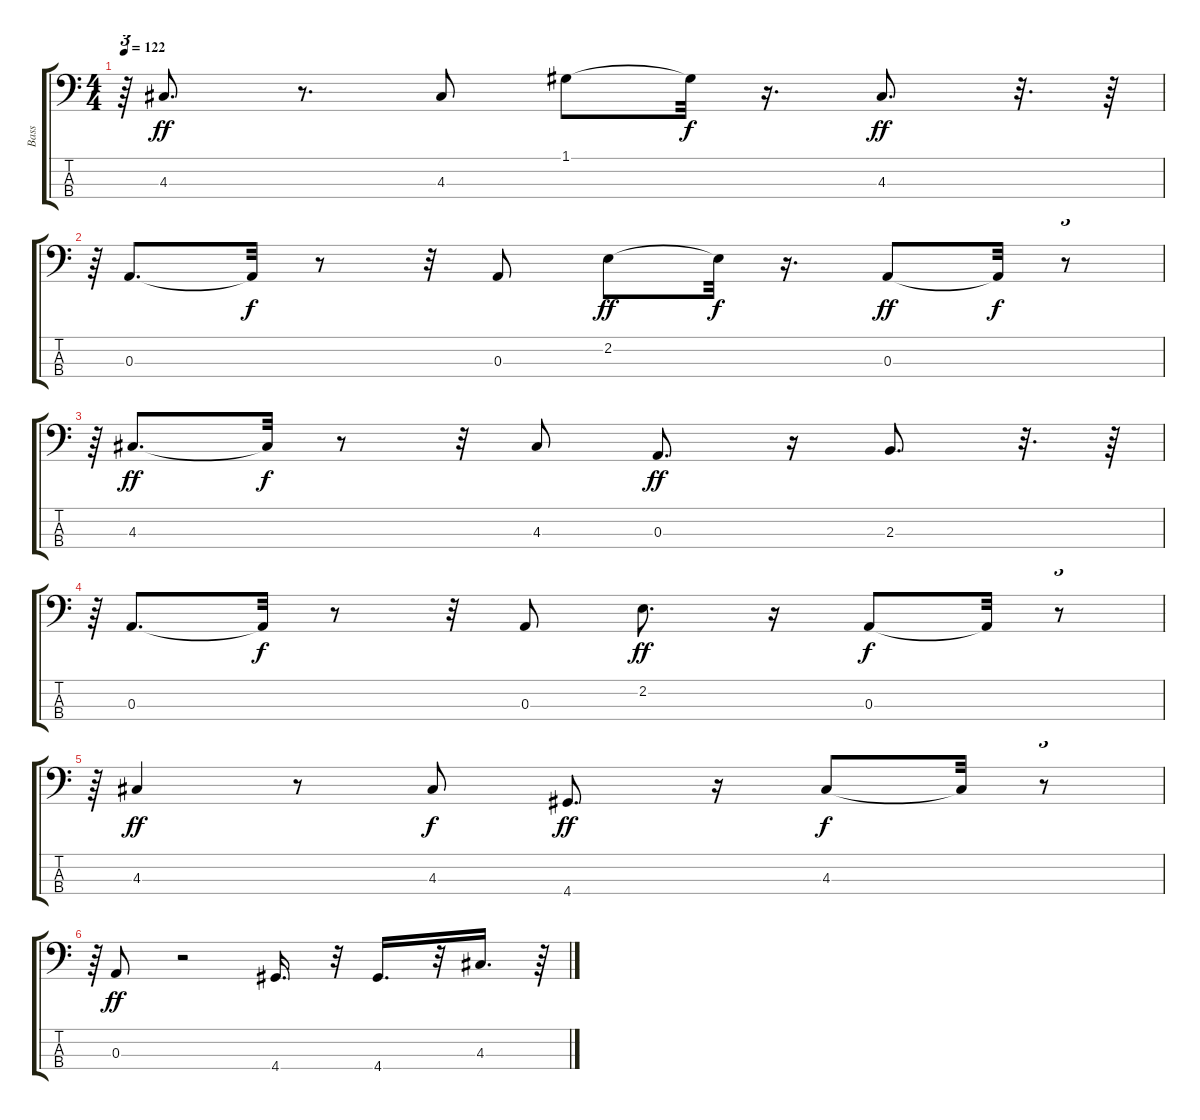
\track ("Bass" "Bass") {instrument fretlessbass}
\staff {score tabs}
\tuning (G2 D2 A1 E1) {hide}
\ts (4 4)
\tempo 122
\clef f4
\ks c
r.64{tu (3 2) dy f} 4.3.8{d dy ff} r.8{d} 4.3.8 1.1.8 1.1{t}.32{dy f} r.16{d} 4.3.8{d dy ff} r.32{d} r.64 |
r.64{tu (3 2)} 0.3.8{d} 0.3{t}.32{dy f} r.8 r.32 0.3.8 2.2.8{dy ff} 2.2{t}.32{dy f} r.16{d} 0.3.8{dy ff} 0.3{t}.32{dy f} r.8{tu (3 2)} |
r.64{tu (3 2)} 4.3.8{d dy ff} 4.3{t}.32{dy f} r.8 r.32 4.3.8 0.3.8{d dy ff} r.16 2.3.8{d} r.32{d} r.64 |
r.64{tu (3 2)} 0.3.8{d} 0.3{t}.32{dy f} r.8 r.32 0.3.8 2.2.8{d dy ff} r.16 0.3.8{dy f} 0.3{t}.32 r.8{tu (3 2)} |
r.64{tu (3 2)} 4.3.4{dy ff} r.8 4.3.8{dy f} 4.4.8{d dy ff} r.16 4.3.8{dy f} 4.3{t}.32 r.8{tu (3 2)} |
r.64{tu (3 2)} 0.3.8{dy ff} r.2 4.4.16{d} r.32 4.4.16{d} r.32 4.3.16{d} r.64
